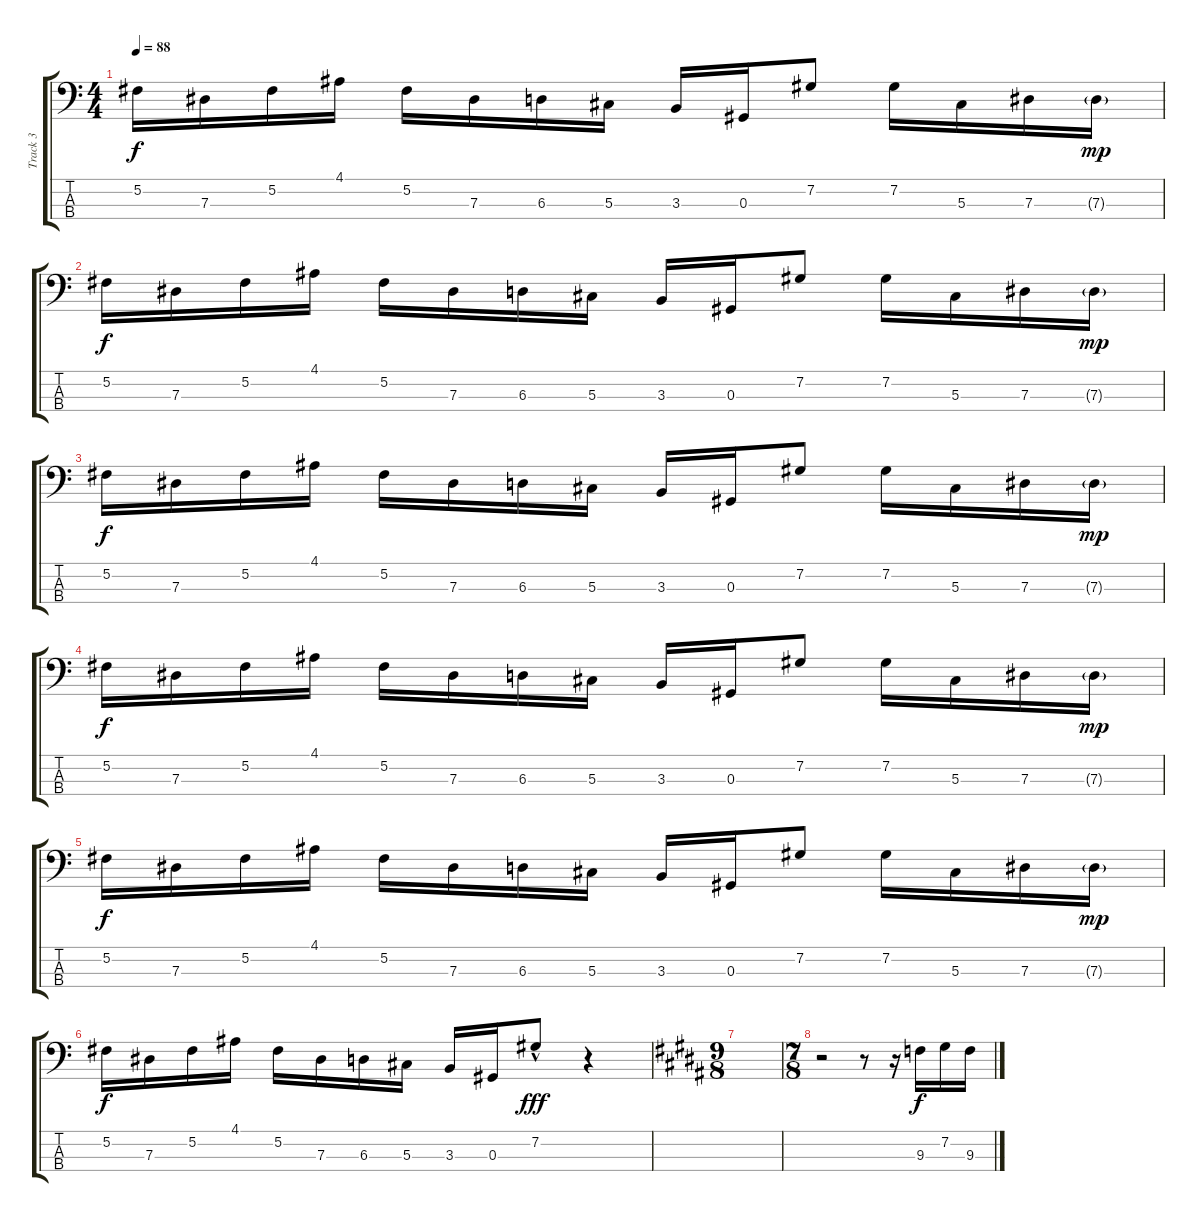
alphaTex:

\track ("Track 3" "Track 3") {instrument electricbassfinger}
\staff {score tabs}
\tuning (Gb2 Db2 Ab1 Eb1) {hide}
\ts (4 4)
\tempo 88
\clef f4
\ks aminor
5.2.16{dy f} 7.3.16 5.2.16 4.1.16 5.2.16 7.3.16 6.3.16 5.3.16 3.3.16 0.3.16 7.2.8 7.2.16 5.3.16 7.3.16 7.3{g}.16{dy mp} |
5.2.16{dy f} 7.3.16 5.2.16 4.1.16 5.2.16 7.3.16 6.3.16 5.3.16 3.3.16 0.3.16 7.2.8 7.2.16 5.3.16 7.3.16 7.3{g}.16{dy mp} |
5.2.16{dy f} 7.3.16 5.2.16 4.1.16 5.2.16 7.3.16 6.3.16 5.3.16 3.3.16 0.3.16 7.2.8 7.2.16 5.3.16 7.3.16 7.3{g}.16{dy mp} |
5.2.16{dy f} 7.3.16 5.2.16 4.1.16 5.2.16 7.3.16 6.3.16 5.3.16 3.3.16 0.3.16 7.2.8 7.2.16 5.3.16 7.3.16 7.3{g}.16{dy mp} |
5.2.16{dy f} 7.3.16 5.2.16 4.1.16 5.2.16 7.3.16 6.3.16 5.3.16 3.3.16 0.3.16 7.2.8 7.2.16 5.3.16 7.3.16 7.3{g}.16{dy mp} |
5.2.16{dy f} 7.3.16 5.2.16 4.1.16 5.2.16 7.3.16 6.3.16 5.3.16 3.3.16 0.3.16 7.2{hac}.8{dy fff} r.4 |
\ts (9 8)
\ks b
|
\ts (7 8)
r.2 r.8 r.16 9.3.16{dy f} 7.2.16 9.3.16
